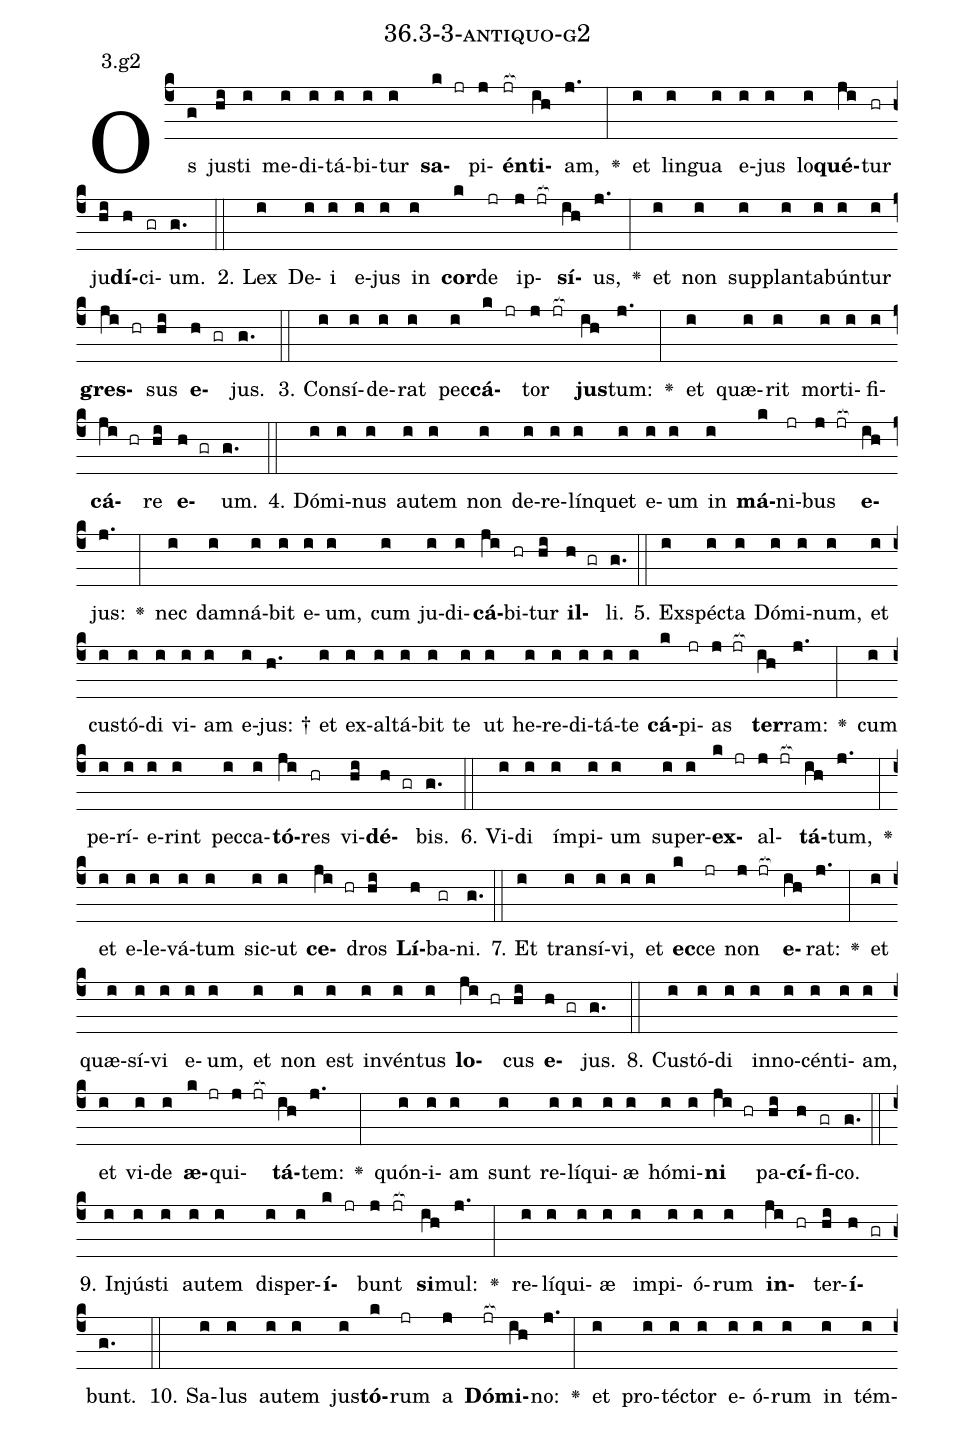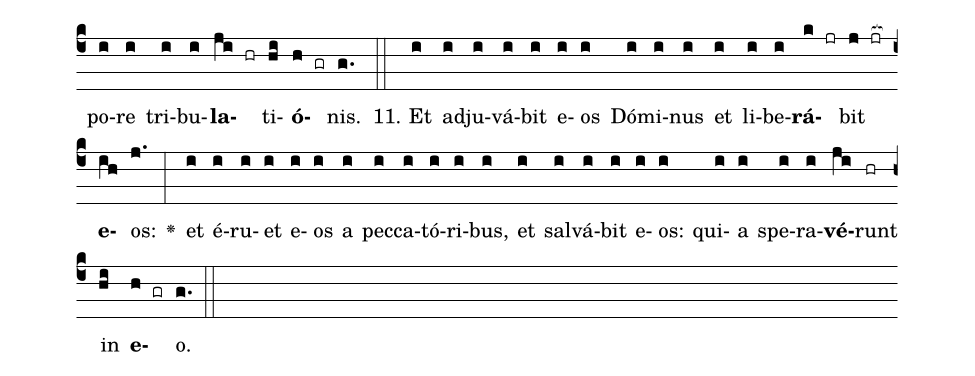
name: 36.3-3-antiquo-g2;
annotation: 3.g2;
%%
(c4)Os(g) jus(hi)ti(i) me(i)di(i)tá(i)bi(i)tur(i) <b>sa</b>(k jr)pi(j)<b>én</b>(jr[ocb:1{])<b>ti</b>(ih[ocb:0}])am,(j.) <v>\greheightstar</v>(:) et(i) lin(i)gua(i) e(i)jus(i) lo(i)<b>qué</b>(ji)tur(hr) ju(hi)<b>dí</b>(h)ci(gr)um.(g.) (::)
2. Lex(i) De(i)i(i) e(i)jus(i) in(i) <b>cor</b>(k)de(jr) ip(j jr[ocb:1{])<b>sí</b>(ih[ocb:0}])us,(j.) <v>\greheightstar</v>(:) et(i) non(i) sup(i)plan(i)ta(i)bún(i)tur(i) <b>gres</b>(ji hr)sus(hi) <b>e</b>(h gr)jus.(g.) (::)
3. Con(i)sí(i)de(i)rat(i) pec(i)<b>cá</b>(k jr)tor(j jr[ocb:1{]) <b>jus</b>(ih[ocb:0}])tum:(j.) <v>\greheightstar</v>(:) et(i) quæ(i)rit(i) mor(i)ti(i)fi(i)<b>cá</b>(ji hr)re(hi) <b>e</b>(h gr)um.(g.) (::)
4. Dó(i)mi(i)nus(i) au(i)tem(i) non(i) de(i)re(i)lín(i)quet(i) e(i)um(i) in(i) <b>má</b>(k)ni(jr)bus(j jr[ocb:1{]) <b>e</b>(ih[ocb:0}])jus:(j.) <v>\greheightstar</v>(:) nec(i) dam(i)ná(i)bit(i) e(i)um,(i) cum(i) ju(i)di(i)<b>cá</b>(ji)bi(hr)tur(hi) <b>il</b>(h gr)li.(g.) (::)
5. Ex(i)spéc(i)ta(i) Dó(i)mi(i)num,(i) et(i) cus(i)tó(i)di(i) vi(i)am(i) e(i)jus: †(h.) et(i) ex(i)al(i)tá(i)bit(i) te(i) ut(i) he(i)re(i)di(i)tá(i)te(i) <b>cá</b>(k)pi(jr)as(j jr[ocb:1{]) <b>ter</b>(ih[ocb:0}])ram:(j.) <v>\greheightstar</v>(:) cum(i) pe(i)rí(i)e(i)rint(i) pec(i)ca(i)<b>tó</b>(ji)res(hr) vi(hi)<b>dé</b>(h gr)bis.(g.) (::)
6. Vi(i)di(i) ím(i)pi(i)um(i) su(i)per(i)<b>ex</b>(k jr)al(j jr[ocb:1{])<b>tá</b>(ih[ocb:0}])tum,(j.) <v>\greheightstar</v>(:) et(i) e(i)le(i)vá(i)tum(i) sic(i)ut(i) <b>ce</b>(ji hr)dros(hi) <b>Lí</b>(h)ba(gr)ni.(g.) (::)
7. Et(i) trans(i)í(i)vi,(i) et(i) <b>ec</b>(k)ce(jr) non(j jr[ocb:1{]) <b>e</b>(ih[ocb:0}])rat:(j.) <v>\greheightstar</v>(:) et(i) quæ(i)sí(i)vi(i) e(i)um,(i) et(i) non(i) est(i) in(i)vén(i)tus(i) <b>lo</b>(ji hr)cus(hi) <b>e</b>(h gr)jus.(g.) (::)
8. Cus(i)tó(i)di(i) in(i)no(i)cén(i)ti(i)am,(i) et(i) vi(i)de(i) <b>æ</b>(k jr)qui(j jr[ocb:1{])<b>tá</b>(ih[ocb:0}])tem:(j.) <v>\greheightstar</v>(:) quón(i)i(i)am(i) sunt(i) re(i)lí(i)qui(i)æ(i) hó(i)mi(i)<b>ni</b>(ji hr) pa(hi)<b>cí</b>(h)fi(gr)co.(g.) (::)
9. In(i)jús(i)ti(i) au(i)tem(i) dis(i)per(i)<b>í</b>(k jr)bunt(j jr[ocb:1{]) <b>si</b>(ih[ocb:0}])mul:(j.) <v>\greheightstar</v>(:) re(i)lí(i)qui(i)æ(i) im(i)pi(i)ó(i)rum(i) <b>in</b>(ji hr)ter(hi)<b>í</b>(h gr)bunt.(g.) (::)
10. Sa(i)lus(i) au(i)tem(i) jus(i)<b>tó</b>(k)rum(jr) a(j) <b>Dó</b>(jr[ocb:1{])<b>mi</b>(ih[ocb:0}])no:(j.) <v>\greheightstar</v>(:) et(i) pro(i)téc(i)tor(i) e(i)ó(i)rum(i) in(i) tém(i)po(i)re(i) tri(i)bu(i)<b>la</b>(ji hr)ti(hi)<b>ó</b>(h gr)nis.(g.) (::)
11. Et(i) ad(i)ju(i)vá(i)bit(i) e(i)os(i) Dó(i)mi(i)nus(i) et(i) li(i)be(i)<b>rá</b>(k jr)bit(j jr[ocb:1{]) <b>e</b>(ih[ocb:0}])os:(j.) <v>\greheightstar</v>(:) et(i) é(i)ru(i)et(i) e(i)os(i) a(i) pec(i)ca(i)tó(i)ri(i)bus,(i) et(i) sal(i)vá(i)bit(i) e(i)os:(i) qui(i)a(i) spe(i)ra(i)<b>vé</b>(ji)runt(hr) in(hi) <b>e</b>(h gr)o.(g.) (::)
